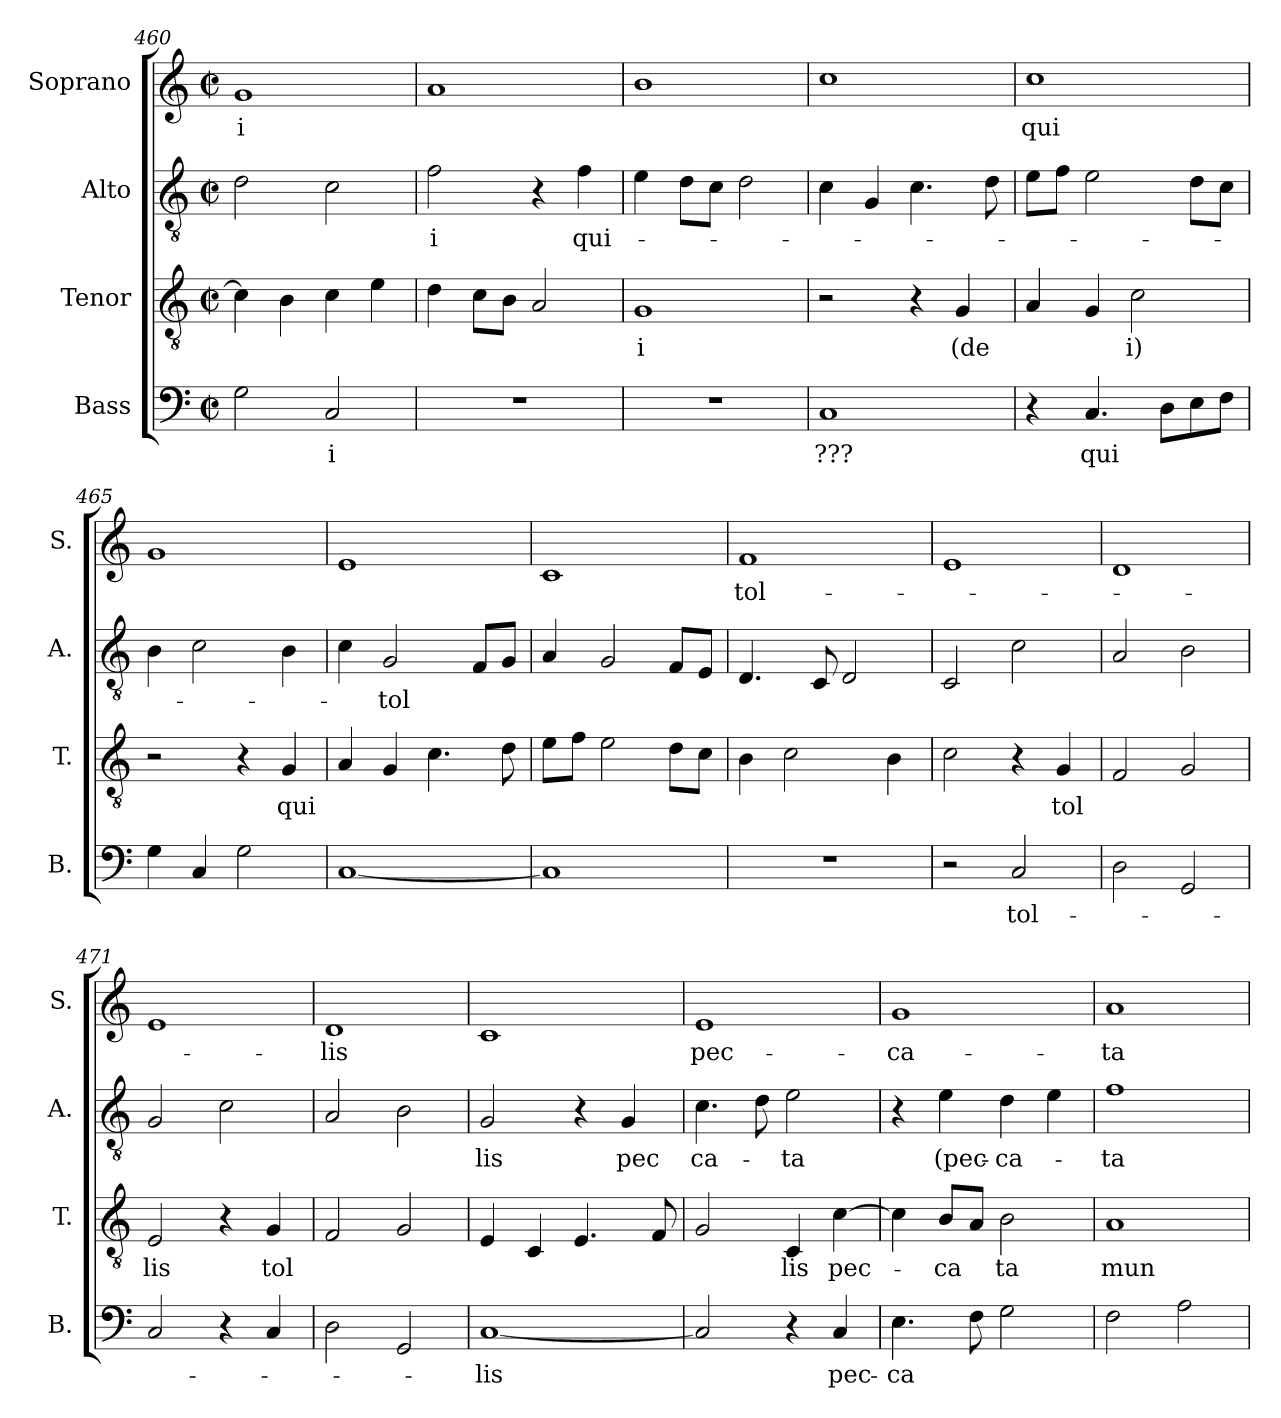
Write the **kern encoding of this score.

**kern	**text	**kern	**text	**kern	**text	**kern	**text
*part4	*part4	*part3	*part3	*part2	*part2	*part1	*part1
*staff4	*staff4	*staff3	*staff3	*staff2	*staff2	*staff1	*staff1
*I"Bass	*	*I"Tenor	*	*I"Alto	*	*I"Soprano	*
*I'B.	*	*I'T.	*	*I'A.	*	*I'S.	*
*clefF4	*	*clefGv2	*	*clefGv2	*	*clefG2	*
*k[]	*	*k[]	*	*k[]	*	*k[]	*
*M2/2	*	*M2/2	*	*M2/2	*	*M2/2	*
*met(c|)	*	*met(c|)	*	*met(c|)	*	*met(c|)	*
=460	=460	=460	=460	=460	=460	=460	=460
!	!	!	!	!	!	!	!LO:LY:b
2G\	.	4c\]	.	2d\	.	1g	-i
.	.	4B\	.	.	.	.	.
!	!LO:LY:b	!	!	!	!	!	!
2C/	i	4c\	.	2c\	.	.	.
.	.	4e\	.	.	.	.	.
=461	=461	=461	=461	=461	=461	=461	=461
!	!	!	!	!	!LO:LY:b	!	!
1r	.	4d\	.	2f\	i	1a	.
.	.	8c\L	.	.	.	.	.
.	.	8B\J	.	.	.	.	.
.	.	2A/	.	4r	.	.	.
!	!	!	!	!	!LO:LY:b	!	!
.	.	.	.	4f\	qui-	.	.
=462	=462	=462	=462	=462	=462	=462	=462
!	!	!	!LO:LY:b	!	!	!	!
1r	.	1G	i	4e\	.	1b	.
.	.	.	.	8d\L	.	.	.
.	.	.	.	8c\J	.	.	.
.	.	.	.	2d\	.	.	.
=463	=463	=463	=463	=463	=463	=463	=463
!	!LO:LY:b	!	!	!	!	!	!
1C	???	2r	.	4c\	.	1cc	.
.	.	.	.	4G/	.	.	.
.	.	4r	.	4.c\	.	.	.
!	!	!	!LO:LY:b	!	!	!	!
.	.	4G/	(de	.	.	.	.
.	.	.	.	8d\	.	.	.
=464	=464	=464	=464	=464	=464	=464	=464
!	!	!	!	!	!	!	!LO:LY:b
4r	.	4A/	.	8e\L	.	1cc	qui
.	.	.	.	8f\J	.	.	.
!	!LO:LY:b	!	!	!	!	!	!
4.C/	qui	4G/	.	2e\	.	.	.
!	!	!	!LO:LY:b	!	!	!	!
.	.	2c\	i)	.	.	.	.
8D\L	.	.	.	.	.	.	.
8E\	.	.	.	8d\L	.	.	.
8F\J	.	.	.	8c\J	.	.	.
=465	=465	=465	=465	=465	=465	=465	=465
4G\	.	2r	.	4B\	.	1g	.
4C/	.	.	.	2c\	.	.	.
2G\	.	4r	.	.	.	.	.
!	!	!	!LO:LY:b	!	!	!	!
.	.	4G/	qui	4B\	.	.	.
=466	=466	=466	=466	=466	=466	=466	=466
[1C	.	4A/	.	4c\	.	1e	.
!	!	!	!	!	!LO:LY:b	!	!
.	.	4G/	.	2G/	-tol	.	.
.	.	4.c\	.	.	.	.	.
.	.	.	.	8F/L	.	.	.
.	.	8d\	.	8G/J	.	.	.
=467	=467	=467	=467	=467	=467	=467	=467
1C]	.	8e\L	.	4A/	.	1c	.
.	.	8f\J	.	.	.	.	.
.	.	2e\	.	2G/	.	.	.
.	.	8d\L	.	8F/L	.	.	.
.	.	8c\J	.	8E/J	.	.	.
=468	=468	=468	=468	=468	=468	=468	=468
!	!	!	!	!	!	!	!LO:LY:b
1r	.	4B\	.	4.D/	.	1f	tol-
.	.	2c\	.	.	.	.	.
.	.	.	.	8C/	.	.	.
.	.	.	.	2D/	.	.	.
.	.	4B\	.	.	.	.	.
=469	=469	=469	=469	=469	=469	=469	=469
2r	.	2c\	.	2C/	.	1e	.
!	!LO:LY:b	!	!	!	!	!	!
2C/	tol-	4r	.	2c\	.	.	.
!	!	!	!LO:LY:b	!	!	!	!
.	.	4G/	tol	.	.	.	.
=470	=470	=470	=470	=470	=470	=470	=470
2D\	.	2F/	.	2A/	.	1d	.
2GG/	.	2G/	.	2B\	.	.	.
=471	=471	=471	=471	=471	=471	=471	=471
!	!	!	!LO:LY:b	!	!	!	!
2C/	.	2E/	lis	2G/	.	1e	.
4r	.	4r	.	2c\	.	.	.
!	!	!	!LO:LY:b	!	!	!	!
4C/	.	4G/	tol	.	.	.	.
=472	=472	=472	=472	=472	=472	=472	=472
!	!	!	!	!	!	!	!LO:LY:b
2D\	.	2F/	.	2A/	.	1d	-lis
2GG/	.	2G/	.	2B\	.	.	.
=473	=473	=473	=473	=473	=473	=473	=473
!	!LO:LY:b	!	!	!	!LO:LY:b	!	!
[1C	lis	4E/	.	2G/	lis	1c	.
.	.	4C/	.	.	.	.	.
.	.	4.E/	.	4r	.	.	.
!	!	!	!	!	!LO:LY:b	!	!
.	.	.	.	4G/	pec	.	.
.	.	8F/	.	.	.	.	.
=474	=474	=474	=474	=474	=474	=474	=474
!	!	!	!	!	!LO:LY:b	!	!LO:LY:b
2C/]	.	2G/	.	4.c\	ca-	1e	pec-
.	.	.	.	8d\	.	.	.
!	!	!	!LO:LY:b	!	!LO:LY:b	!	!
4r	.	4C/	lis	2e\	ta	.	.
!	!LO:LY:b	!	!LO:LY:b	!	!	!	!
4C/	pec-	[4c\	pec-	.	.	.	.
=475	=475	=475	=475	=475	=475	=475	=475
!	!LO:LY:b	!	!	!	!	!	!LO:LY:b
4.E\	-ca	4c\]	.	4r	.	1g	-ca-
!	!	!	!LO:LY:b	!	!LO:LY:b	!	!
.	.	8B/L	-ca	4e\	(pec-	.	.
8F\	.	8A/J	.	.	.	.	.
!	!	!	!LO:LY:b	!	!LO:LY:b	!	!
2G\	.	2B\	ta	4d\	-ca-	.	.
.	.	.	.	4e\	.	.	.
=476	=476	=476	=476	=476	=476	=476	=476
!	!	!	!LO:LY:b	!	!LO:LY:b	!	!LO:LY:b
2F\	.	1A	mun	1f	-ta	1a	-ta
2A\	.	.	.	.	.	.	.
=	=	=	=	=	=	=	=
*-	*-	*-	*-	*-	*-	*-	*-
